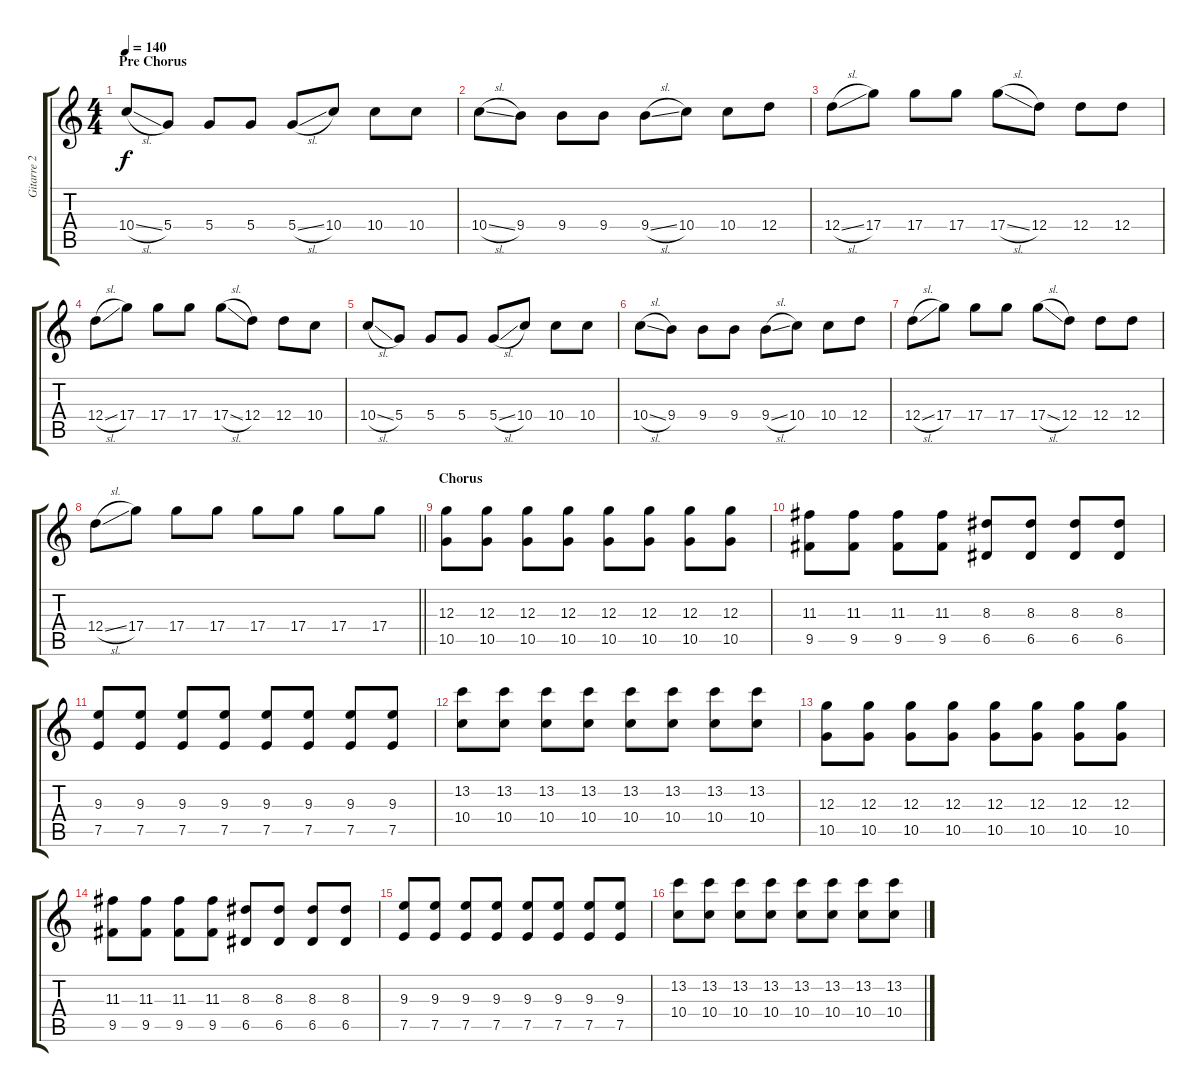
\track ("Gitarre 2" "Gitarre 2") {instrument electricguitarclean}
\staff {score tabs}
\tuning (E4 B3 G3 D3 A2 E2) {hide}
\ts (4 4)
\section ("" "Pre Chorus")
\tempo 140
\clef g2
\ks c
10.4{sl}.8{dy f instrument overdrivenguitar} 5.4.8 5.4.8 5.4.8 5.4{sl}.8 10.4.8 10.4.8 10.4.8 |
10.4{sl}.8 9.4.8 9.4.8 9.4.8 9.4{sl}.8 10.4.8 10.4.8 12.4.8 |
12.4{sl}.8 17.4.8 17.4.8 17.4.8 17.4{sl}.8 12.4.8 12.4.8 12.4.8 |
12.4{sl}.8 17.4.8 17.4.8 17.4.8 17.4{sl}.8 12.4.8 12.4.8 10.4.8 |
10.4{sl}.8 5.4.8 5.4.8 5.4.8 5.4{sl}.8 10.4.8 10.4.8 10.4.8 |
10.4{sl}.8 9.4.8 9.4.8 9.4.8 9.4{sl}.8 10.4.8 10.4.8 12.4.8 |
12.4{sl}.8 17.4.8 17.4.8 17.4.8 17.4{sl}.8 12.4.8 12.4.8 12.4.8 |
\barLineRight lightlight
12.4{sl}.8 17.4.8 17.4.8 17.4.8 17.4.8 17.4.8 17.4.8 17.4.8 |
\section ("" "Chorus")
(12.3 10.5).8{volume 16 instrument distortionguitar} (12.3 10.5).8 (12.3 10.5).8 (12.3 10.5).8 (12.3 10.5).8 (12.3 10.5).8 (12.3 10.5).8 (12.3 10.5).8 |
(11.3 9.5).8 (11.3 9.5).8 (11.3 9.5).8 (11.3 9.5).8 (8.3 6.5).8 (8.3 6.5).8 (8.3 6.5).8 (8.3 6.5).8 |
(9.3 7.5).8 (9.3 7.5).8 (9.3 7.5).8 (9.3 7.5).8 (9.3 7.5).8 (9.3 7.5).8 (9.3 7.5).8 (9.3 7.5).8 |
(13.2 10.4).8 (13.2 10.4).8 (13.2 10.4).8 (13.2 10.4).8 (13.2 10.4).8 (13.2 10.4).8 (13.2 10.4).8 (13.2 10.4).8 |
(12.3 10.5).8 (12.3 10.5).8 (12.3 10.5).8 (12.3 10.5).8 (12.3 10.5).8 (12.3 10.5).8 (12.3 10.5).8 (12.3 10.5).8 |
(11.3 9.5).8 (11.3 9.5).8 (11.3 9.5).8 (11.3 9.5).8 (8.3 6.5).8 (8.3 6.5).8 (8.3 6.5).8 (8.3 6.5).8 |
(9.3 7.5).8 (9.3 7.5).8 (9.3 7.5).8 (9.3 7.5).8 (9.3 7.5).8 (9.3 7.5).8 (9.3 7.5).8 (9.3 7.5).8 |
(13.2 10.4).8 (13.2 10.4).8 (13.2 10.4).8 (13.2 10.4).8 (13.2 10.4).8 (13.2 10.4).8 (13.2 10.4).8 (13.2 10.4).8
